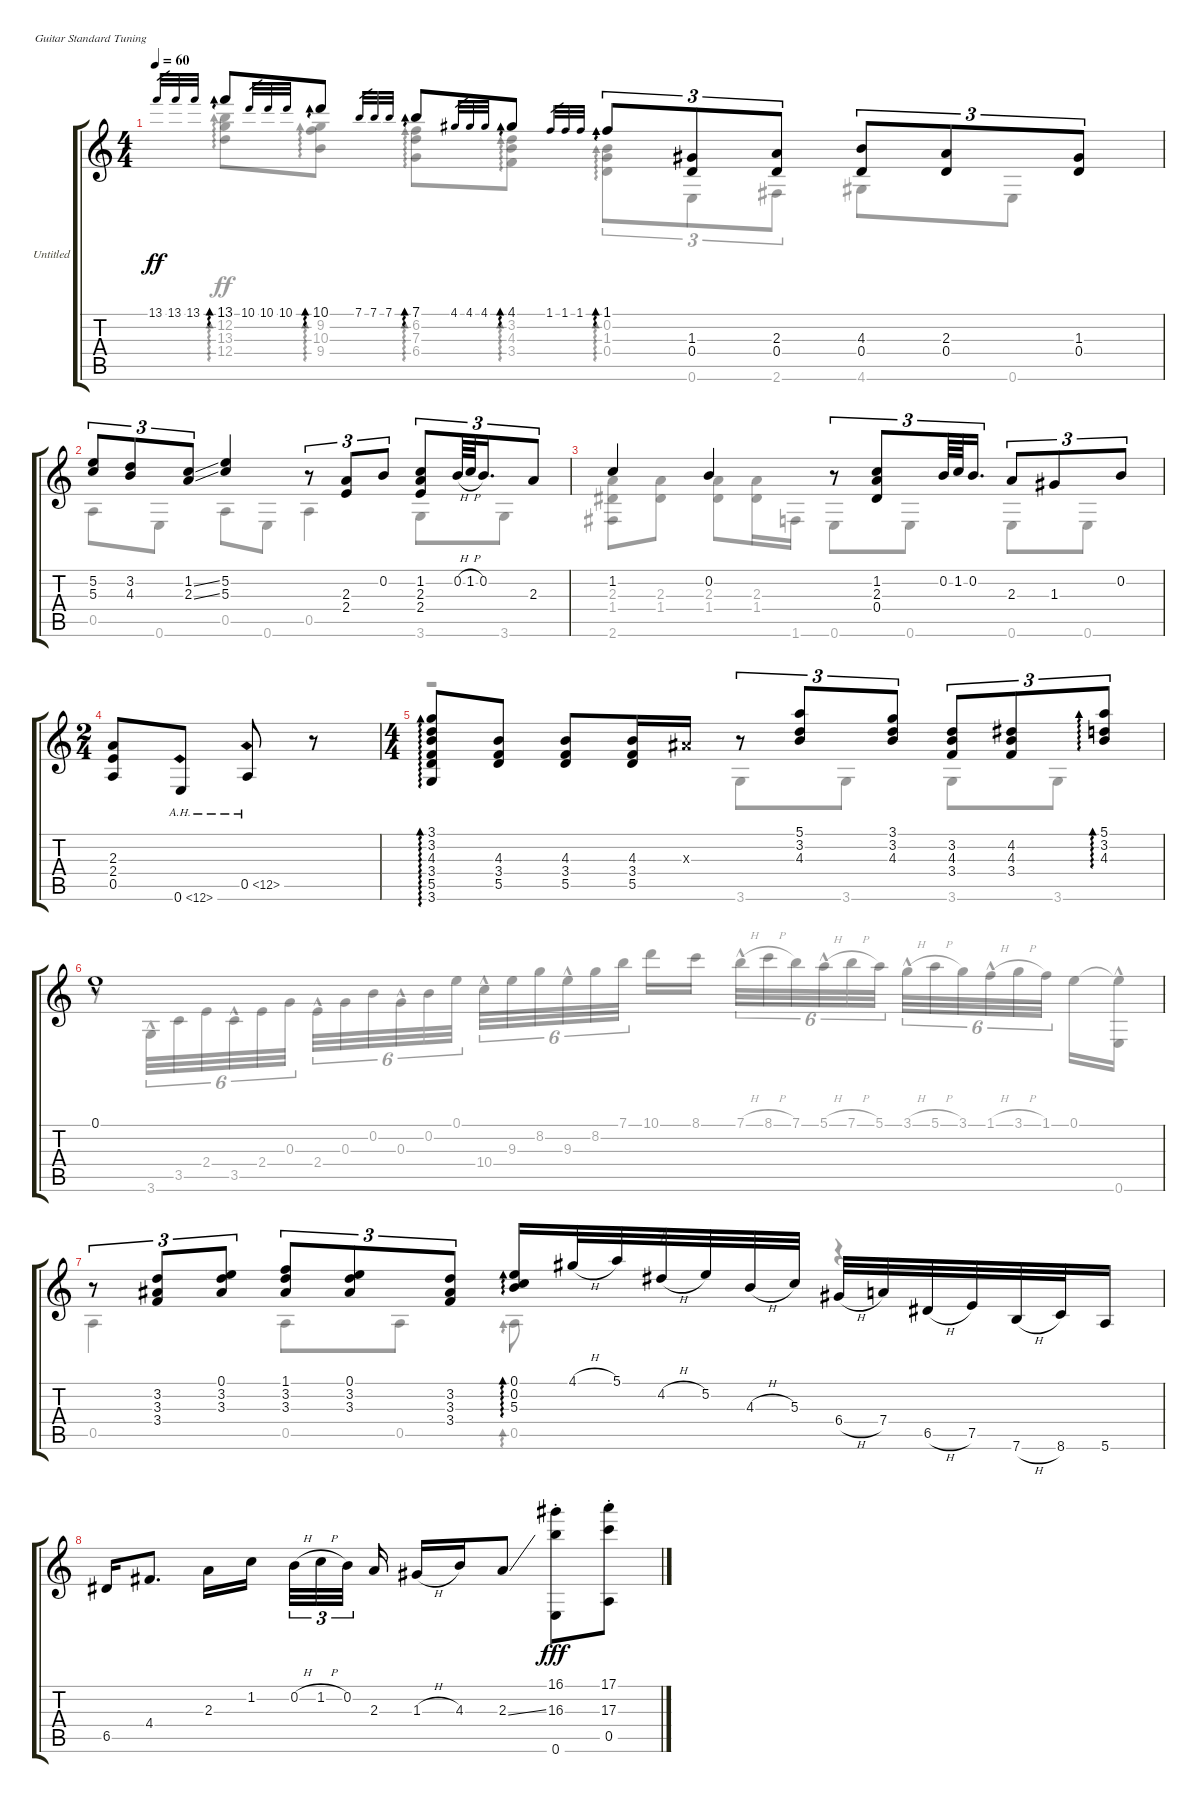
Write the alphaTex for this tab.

\bracketExtendMode groupsimilarinstruments
\firstSystemTrackNameOrientation horizontal
\otherSystemsTrackNameOrientation horizontal
\track ("Untitled" "Untitled") {instrument acousticguitarnylon}
\staff {score tabs}
\tuning (E4 B3 G3 D3 A2 E2)
\voice
\ts (4 4)
\tempo 60
\clef g2
\ks c
13.1.32{gr dy ff} 13.1.32{gr} 13.1.32{gr} 13.1.8{ad 0} 10.1.32{gr} 10.1.32{gr} 10.1.32{gr} 10.1.8{ad 0} 7.1.32{gr} 7.1.32{gr} 7.1.32{gr} 7.1.8{ad 0} 4.1.32{gr} 4.1.32{gr} 4.1.32{gr} 4.1.8{ad 0} 1.1.32{gr} 1.1.32{gr} 1.1.32{gr} 1.1.8{tu (3 2) ad 0} (1.3 0.4).8{tu (3 2)} (2.3 0.4).8{tu (3 2)} (4.3 0.4).8{tu (3 2)} (2.3 0.4).8{tu (3 2)} (1.3 0.4).8{tu (3 2)} |
(5.2 5.3).8{tu (3 2)} (3.2 4.3).8{tu (3 2)} (1.2{ss} 2.3{ss}).8{tu (3 2)} (5.2 5.3).4 r.8{tu (3 2)} (2.3 2.4).8{tu (3 2)} 0.2.8{tu (3 2)} (1.2 2.3 2.4).8{tu (3 2)} 0.2{h}.64{tu (3 2)} 1.2{h}.64{tu (3 2)} 0.2.16{d tu (3 2)} 2.3.8{tu (3 2)} |
1.2.4 0.2.4 r.8{tu (3 2)} (1.2 2.3 0.4).8{tu (3 2)} 0.2.64{tu (3 2)} 1.2.64{tu (3 2)} 0.2.16{d tu (3 2)} 2.3.8{tu (3 2)} 1.3.8{tu (3 2)} 0.2.8{tu (3 2)} |
\ts (2 4)
(2.3 2.4 0.5).8 0.6{ah 12}.8 0.5{ah 12}.8 r.8 |
\ts (4 4)
(3.1 3.2 4.3 3.4 5.5 3.6).8{ad 0} (4.3 3.4 5.5).8 (4.3 3.4 5.5).8 (4.3 3.4 5.5).16 3.3{x}.16 r.8{tu (3 2)} (5.1 3.2 4.3).8{tu (3 2)} (3.1 3.2 4.3).8{tu (3 2)} (3.2 4.3 3.4).8{tu (3 2)} (4.2 4.3 3.4).8{tu (3 2)} (5.1 3.2 4.3).8{tu (3 2) ad 0} |
0.1{hac}.1 |
r.8{tu (3 2)} (3.2 3.3 3.4).8{tu (3 2)} (0.1 3.2 3.3).8{tu (3 2)} (1.1 3.2 3.3).8{tu (3 2)} (0.1 3.2 3.3).8{tu (3 2)} (3.2 3.3 3.4).8{tu (3 2)} (0.1 5.3 0.2).16{ad 0} 4.1{h}.32 5.1.32 4.2{h}.32 5.2.32 4.3{h}.32 5.3.32 6.4{h}.32 7.4.32 6.5{h}.32 7.5.32 7.6{h}.32 8.6.32 5.6.16 |
6.5.16 4.4.8{d} 2.3.16 1.2.16 0.2{h}.32{tu (3 2)} 1.2{h}.32{tu (3 2)} 0.2.32{tu (3 2)} 2.3.16 1.3{h}.16 4.3.16 2.3{ss}.8 (16.1{st} 16.3{st} 0.6{st}).8{dy fff} (17.1{st} 17.3{st} 0.5{st}).8
\voice
\clef g2
\ottava regular
\simile none
\ks c
(12.2 13.3 12.4).8{ad 0 dy ff} (9.2 10.3 9.4).8{ad 0} (6.2 7.3 6.4).8{ad 0} (3.2 4.3 3.4).8{ad 0} (0.2 1.3 0.4).8{tu (3 2) ad 0} 0.6.8{tu (3 2)} 2.6.8{tu (3 2)} 4.6.8 0.6.8 |
0.5.8 0.6.8 0.5.8 0.6.8 0.5.4 3.6.8 3.6.8 |
(2.3 1.4 2.6).8 (2.3 1.4).8 (2.3 1.4).8 (2.3 1.4).16 1.6.16 0.6.8 0.6.8 0.6.8 0.6.8 |
|
r.2{ad 0} 3.6.8 3.6.8 3.6.8 3.6.8 |
r.8 3.6{hac}.32{tu (6 4)} 3.5.32{tu (6 4)} 2.4.32{tu (6 4)} 3.5{hac}.32{tu (6 4)} 2.4.32{tu (6 4)} 0.3.32{tu (6 4)} 2.4{hac}.32{tu (6 4)} 0.3.32{tu (6 4)} 0.2.32{tu (6 4)} 0.3{hac}.32{tu (6 4)} 0.2.32{tu (6 4)} 0.1.32{tu (6 4)} 10.4{hac}.32{tu (6 4)} 9.3.32{tu (6 4)} 8.2.32{tu (6 4)} 9.3{hac}.32{tu (6 4)} 8.2.32{tu (6 4)} 7.1.32{tu (6 4)} 10.1.16 8.1.16 7.1{h hac}.32{tu (6 4)} 8.1{h}.32{tu (6 4)} 7.1.32{tu (6 4)} 5.1{h hac}.32{tu (6 4)} 7.1{h}.32{tu (6 4)} 5.1.32{tu (6 4)} 3.1{h hac}.32{tu (6 4)} 5.1{h}.32{tu (6 4)} 3.1.32{tu (6 4)} 1.1{h hac}.32{tu (6 4)} 3.1{h}.32{tu (6 4)} 1.1.32{tu (6 4)} 0.1.16 (0.1{hac t} 0.6{hac}).16 |
0.5.4 0.5.8 0.5.8 0.5.8{ad 0} r.8 r.4 |
